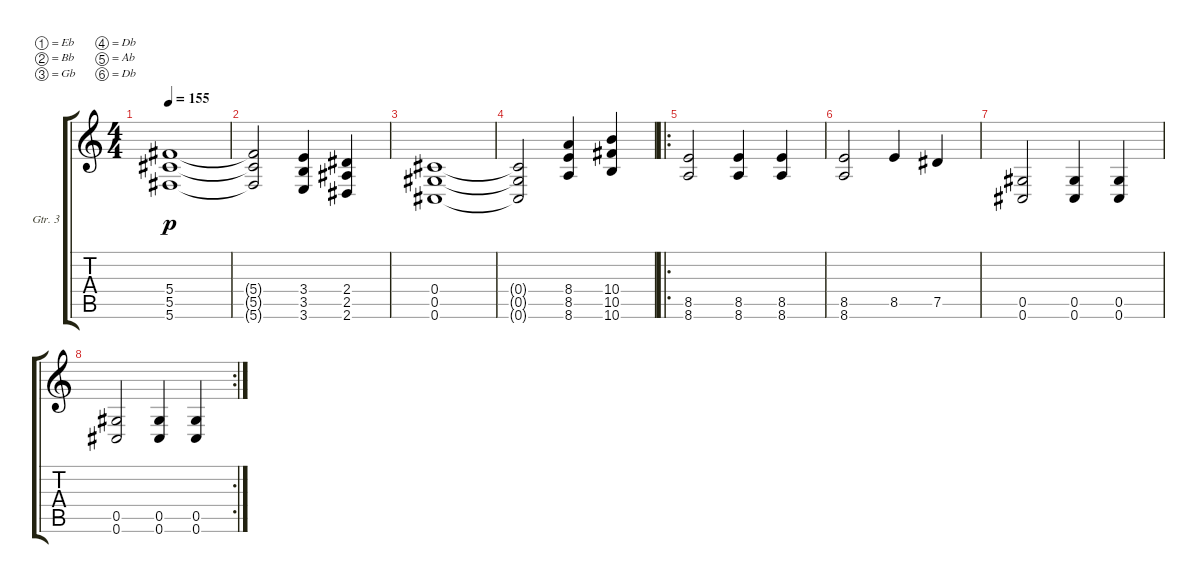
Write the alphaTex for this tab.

\defaultSystemsLayout 4
\bracketExtendMode groupsimilarinstruments
\firstSystemTrackNameOrientation horizontal
\otherSystemsTrackNameOrientation horizontal
\track ("Electric Guitar" "Gtr. 3") {instrument distortionguitar}
\staff {score tabs}
\tuning (Eb4 Bb3 Gb3 Db3 Ab2 Db2)
\ts (4 4)
\tempo 155
\clef g2
\ks c
(5.6 5.5 5.4).1{dy p} |
(5.4{t} 5.5{t} 5.6{t}).2 (3.6 3.5 3.4).4 (2.4 2.5 2.6).4 |
(0.4 0.5 0.6).1 |
(0.6{t} 0.5{t} 0.4{t}).2 (8.4 8.5 8.6).4 (10.6 10.5 10.4).4 |
\ro
(8.5 8.6).2 (8.5 8.6).4 (8.6 8.5).4 |
(8.5 8.6).2 8.5.4 7.5.4 |
(0.5 0.6).2 (0.6 0.5).4 (0.5 0.6).4 |
\rc 2
(0.6 0.5).2 (0.5 0.6).4 (0.5 0.6).4
